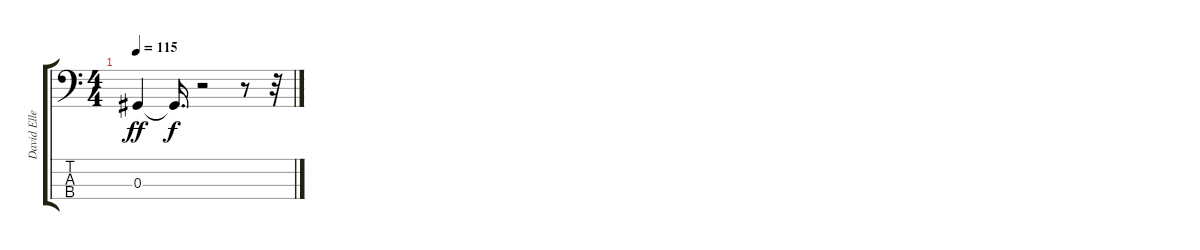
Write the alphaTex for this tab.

\track ("David Ellefson" "David Elle") {instrument electricbassfinger}
\staff {score tabs}
\tuning (Gb2 Db2 Ab1 Eb1) {hide}
\ts (4 4)
\tempo 115
\clef f4
\ks c
0.3.4{dy ff} 0.3{t}.16{d dy f} r.2 r.8 r.32
